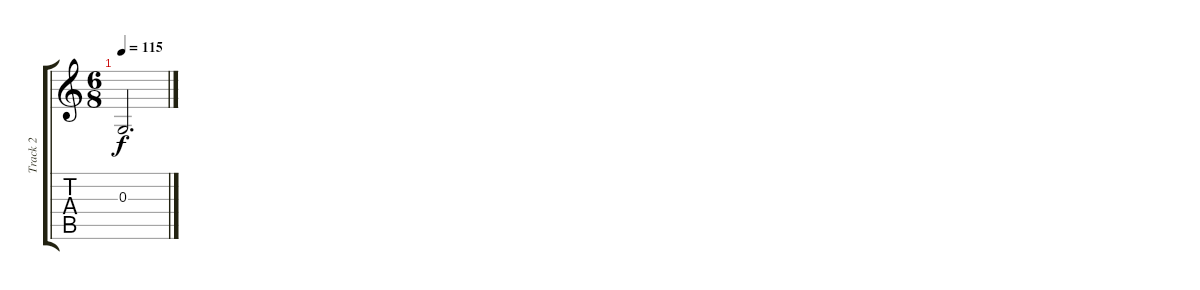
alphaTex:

\track ("Track 2" "Track 2") {instrument flute}
\staff {score tabs}
\tuning (E4 B3 G3 D3 A2 E2) {hide}
\ts (6 8)
\tempo 115
\clef g2
\ks c
0.3.2{d dy f}
